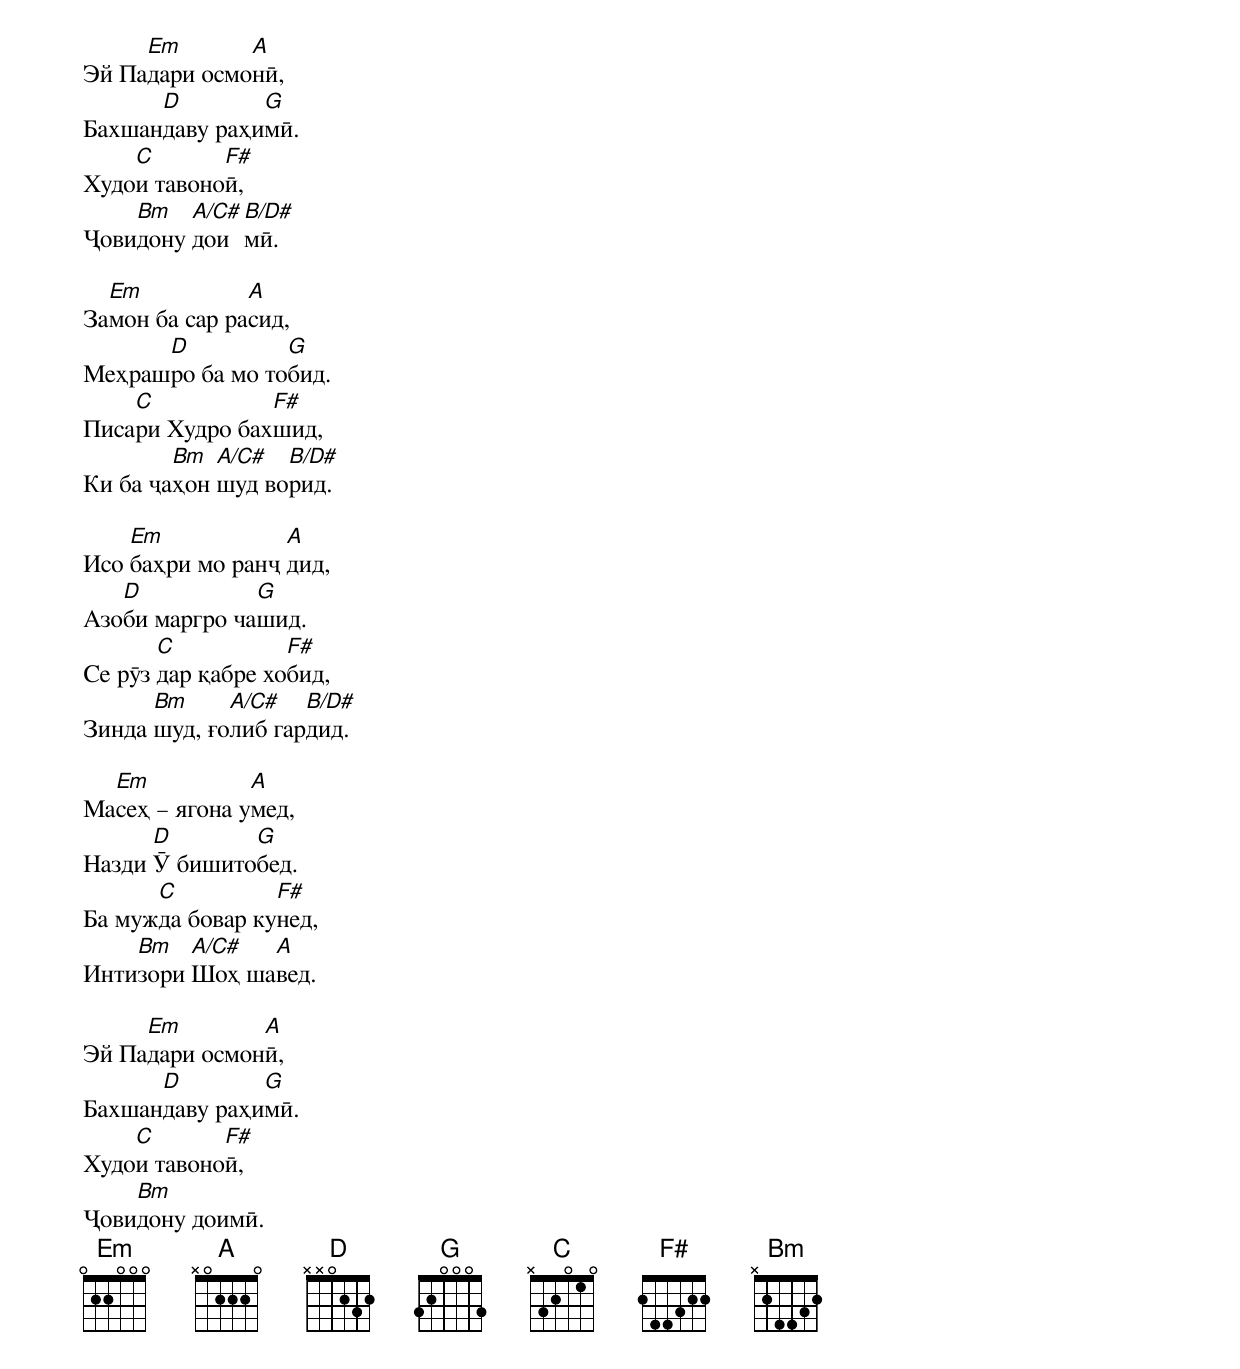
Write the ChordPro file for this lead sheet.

Эй Па[Em]дари осмо[A]нӣ,
Бахшан[D]даву раҳи[G]мӣ.
Худо[C]и тавоно[F#]ӣ,
Ҷови[Bm]дону [A/C#]дои[B/D#]мӣ.

За[Em]мон ба сар ра[A]сид,
Меҳраш[D]ро ба мо то[G]бид.
Писа[C]ри Худро бах[F#]шид,
Ки ба ҷа[Bm]ҳон [A/C#]шуд во[B/D#]рид.

Исо [Em]баҳри мо ранҷ [A]дид,
Азо[D]би маргро ча[G]шид.
Се рӯз [C]дар қабре хо[F#]бид,
Зинда [Bm]шуд, ғо[A/C#]либ гар[B/D#]дид.

Ма[Em]сеҳ – ягона у[A]мед,
Назди [D]Ӯ бишито[G]бед.
Ба муж[C]да бовар ку[F#]нед,
Инти[Bm]зори [A/C#]Шоҳ ша[A]вед.

Эй Па[Em]дари осмон[A]ӣ,
Бахшан[D]даву раҳи[G]мӣ.
Худо[C]и тавоно[F#]ӣ,
Ҷови[Bm]дону доимӣ.
